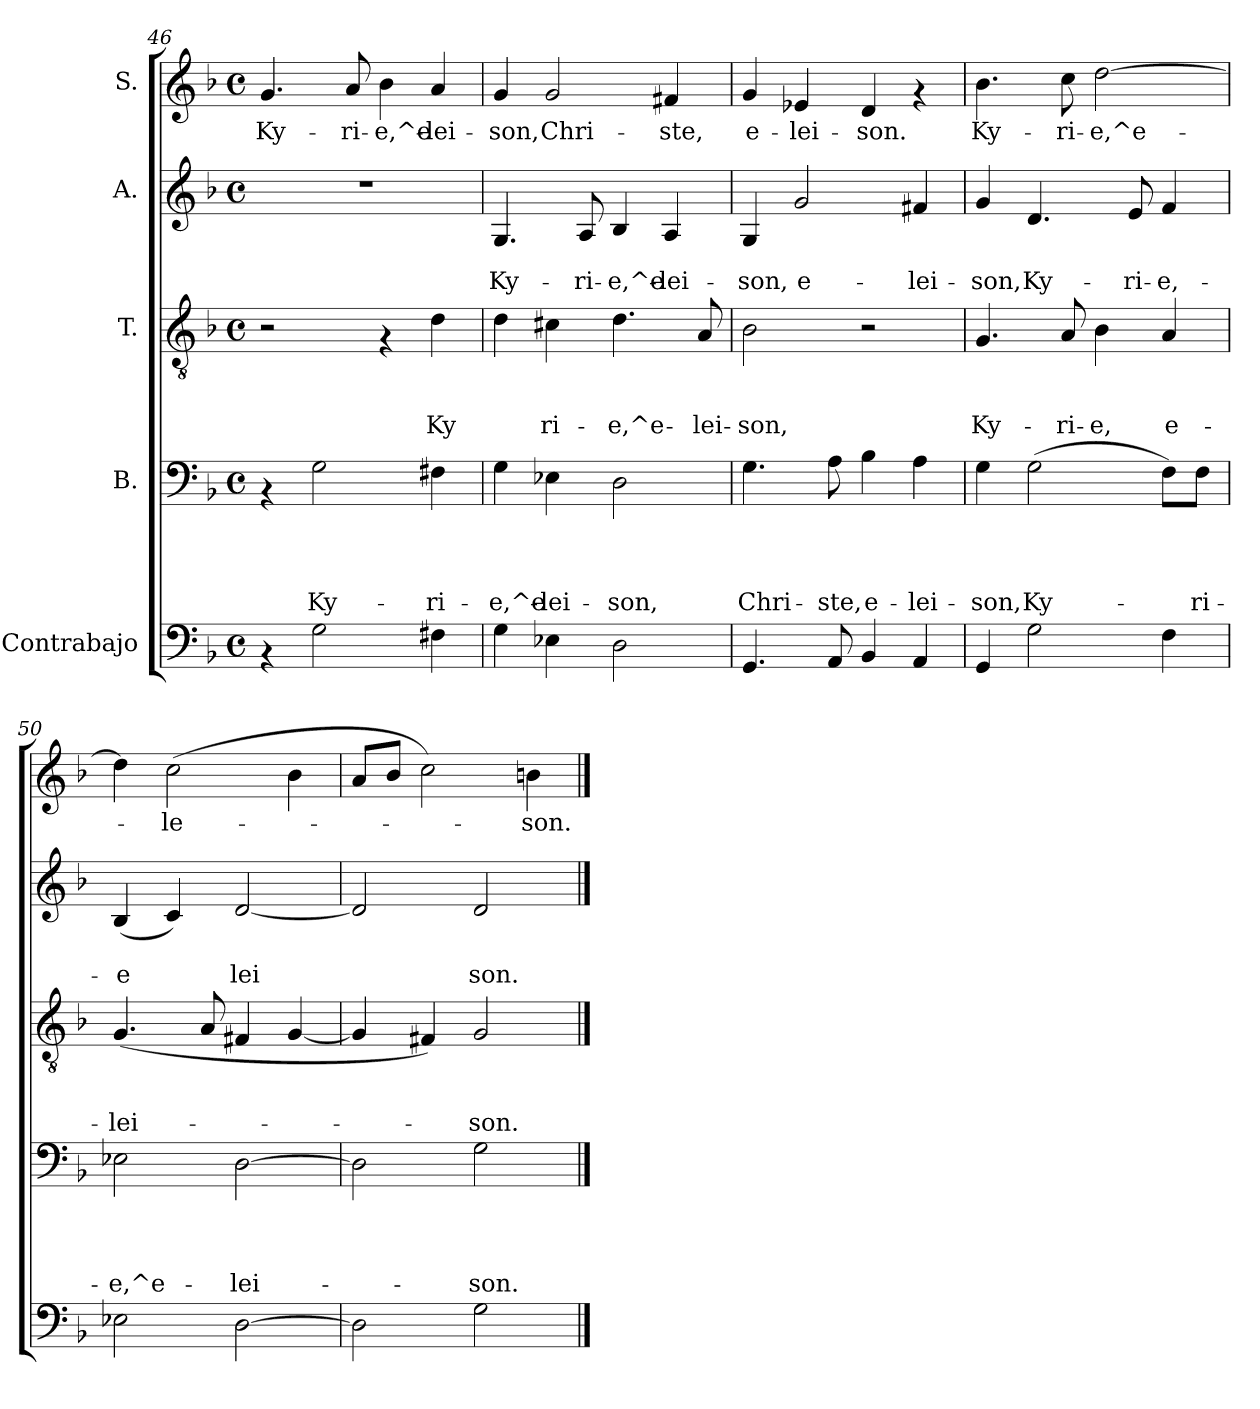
**kern	**kern	**text	**text	**text	**text	**kern	**text	**text	**text	**kern	**text	**text	**kern	**text
*part5	*part4	*part4	*part4	*part4	*part4	*part3	*part3	*part3	*part3	*part2	*part2	*part2	*part1	*part1
*staff5	*staff4	*staff4	*staff4	*staff4	*staff4	*staff3	*staff3	*staff3	*staff3	*staff2	*staff2	*staff2	*staff1	*staff1
*I"Contrabajo	*I"B.	*	*	*	*	*I"T.	*	*	*	*I"A.	*	*	*I"S.	*
*clefF4	*clefF4	*	*	*	*	*clefGv2	*	*	*	*clefG2	*	*	*clefG2	*
*k[b-]	*k[b-]	*	*	*	*	*k[b-]	*	*	*	*k[b-]	*	*	*k[b-]	*
*F:	*F:	*	*	*	*	*F:	*	*	*	*F:	*	*	*F:	*
*M4/4	*M4/4	*	*	*	*	*M4/4	*	*	*	*M4/4	*	*	*M4/4	*
*met(c)	*met(c)	*	*	*	*	*met(c)	*	*	*	*met(c)	*	*	*met(c)	*
=46	=46	=46	=46	=46	=46	=46	=46	=46	=46	=46	=46	=46	=46	=46
!	!	!	!	!	!	!	!	!	!	!	!	!	!	!LO:LY:b
4rAA	4rAA	.	.	.	.	2r	.	.	.	1r	.	.	4.g/	Ky-
!	!	!	!	!	!LO:LY:b	!	!	!	!	!	!	!	!	!
2G\	2G\	.	.	.	Ky-	.	.	.	.	.	.	.	.	.
!	!	!	!	!	!	!	!	!	!	!	!	!	!	!LO:LY:b
.	.	.	.	.	.	.	.	.	.	.	.	.	8a/	-ri-
!	!	!	!	!	!	!	!	!	!	!	!	!	!	!LO:LY:b
.	.	.	.	.	.	4rF	.	.	.	.	.	.	4b-\	-e,^e-
!	!	!	!	!	!LO:LY:b	!	!	!	!LO:LY:b	!	!	!	!	!LO:LY:b
4F#X\	4F#X\	.	.	.	-ri-	4d\	.	.	Ky	.	.	.	4a/	-lei-
!!LO:PB:g=z
=47	=47	=47	=47	=47	=47	=47	=47	=47	=47	=47	=47	=47	=47	=47
!	!	!	!	!	!LO:LY:b	!	!	!	!	!	!	!LO:LY:b	!	!LO:LY:b
4G\	4G\	.	.	.	-e,^e-	4d\	.	.	.	4.G/	.	Ky-	4g/	-son,
!	!	!	!	!	!LO:LY:b	!	!	!	!LO:LY:b	!	!	!	!	!LO:LY:b
4E-X\	4E-X\	.	.	.	-lei-	4c#X\	.	.	ri-	.	.	.	2g/	Chri-
!	!	!	!	!	!	!	!	!	!	!	!	!LO:LY:b	!	!
.	.	.	.	.	.	.	.	.	.	8A/	.	-ri-	.	.
!	!	!	!	!	!LO:LY:b	!	!	!	!LO:LY:b	!	!	!LO:LY:b	!	!
2D\	2D\	.	.	.	-son,	4.d\	.	.	-e,^e-	4B-/	.	-e,^e-	.	.
!	!	!	!	!	!	!	!	!	!	!	!	!LO:LY:b	!	!LO:LY:b
.	.	.	.	.	.	.	.	.	.	4A/	.	-lei-	4f#X/	-ste,
!	!	!	!	!	!	!	!	!	!LO:LY:b	!	!	!	!	!
.	.	.	.	.	.	8A/	.	.	-lei-	.	.	.	.	.
=48	=48	=48	=48	=48	=48	=48	=48	=48	=48	=48	=48	=48	=48	=48
!	!	!	!	!	!LO:LY:b	!	!	!	!LO:LY:b	!	!	!LO:LY:b	!	!LO:LY:b
4.GG/	4.G\	.	.	.	Chri-	2B-\	.	.	-son,	4G/	.	-son,	4g/	e-
!	!	!	!	!	!	!	!	!	!	!	!	!LO:LY:b	!	!LO:LY:b
.	.	.	.	.	.	.	.	.	.	2g/	.	e-	4e-X/	-lei-
!	!	!	!	!	!LO:LY:b	!	!	!	!	!	!	!	!	!
8AA/	8A\	.	.	.	-ste,	.	.	.	.	.	.	.	.	.
!	!	!	!	!	!LO:LY:b	!	!	!	!	!	!	!	!	!LO:LY:b
4BB-/	4B-\	.	.	.	e-	2r	.	.	.	.	.	.	4d/	-son.
!	!	!	!	!	!LO:LY:b	!	!	!	!	!	!	!LO:LY:b	!	!
4AA/	4A\	.	.	.	-lei-	.	.	.	.	4f#X/	.	-lei-	4rf	.
=49	=49	=49	=49	=49	=49	=49	=49	=49	=49	=49	=49	=49	=49	=49
!	!	!	!	!	!LO:LY:b	!	!	!	!LO:LY:b	!	!	!LO:LY:b	!	!LO:LY:b
4GG/	4G\	.	.	.	-son,	4.G/	.	.	Ky-	4g/	.	-son,	4.b-\	Ky-
!	!	!	!	!	!LO:LY:b	!	!	!	!	!	!	!LO:LY:b	!	!
2G\	(>2G\	.	.	.	Ky-	.	.	.	.	4.d/	.	Ky-	.	.
!	!	!	!	!	!	!	!	!	!LO:LY:b	!	!	!	!	!LO:LY:b
.	.	.	.	.	.	8A/	.	.	-ri-	.	.	.	8cc\	-ri-
!	!	!	!	!	!	!	!	!	!LO:LY:b	!	!	!	!	!LO:LY:b
.	.	.	.	.	.	4B-\	.	.	-e,	.	.	.	[>2dd\	-e,^e-
!	!	!	!	!	!	!	!	!	!	!	!	!LO:LY:b	!	!
.	.	.	.	.	.	.	.	.	.	8e/	.	-ri-	.	.
!	!	!	!	!	!	!	!	!	!LO:LY:b	!	!	!LO:LY:b	!	!
4F\	8F\L)	.	.	.	.	4A/	.	.	e-	4f/	.	-e,-	.	.
!	!	!	!	!	!LO:LY:b	!	!	!	!	!	!	!	!	!
.	8F\J	.	.	.	-ri-	.	.	.	.	.	.	.	.	.
=50	=50	=50	=50	=50	=50	=50	=50	=50	=50	=50	=50	=50	=50	=50
!	!	!	!	!	!LO:LY:b	!	!	!	!LO:LY:b	!	!	!LO:LY:b	!	!
2E-X\	2E-X\	.	.	.	-e,^e-	(>4.G/	.	.	-lei-	(>4B-/	.	-e	4dd\]	.
!	!	!	!	!	!	!	!	!	!	!	!	!	!	!LO:LY:b
.	.	.	.	.	.	.	.	.	.	4c/)	.	.	(>2cc\	-le-
.	.	.	.	.	.	8A/	.	.	.	.	.	.	.	.
!	!	!	!	!	!LO:LY:b	!	!	!	!	!	!	!LO:LY:b	!	!
[>2D\	[>2D\	.	.	.	-lei-	4F#X/	.	.	.	[>2d/	.	lei	.	.
.	.	.	.	.	.	[>4G/	.	.	.	.	.	.	4b-\	.
=51	=51	=51	=51	=51	=51	=51	=51	=51	=51	=51	=51	=51	=51	=51
2D\]	2D\]	.	.	.	.	4G/]	.	.	.	2d/]	.	.	8a/L	.
.	.	.	.	.	.	.	.	.	.	.	.	.	8b-/J	.
.	.	.	.	.	.	4F#X/)	.	.	.	.	.	.	2cc\)	.
!	!	!	!	!	!LO:LY:b	!	!	!	!LO:LY:b	!	!	!LO:LY:b	!	!
2G\	2G\	.	.	.	-son.	2G/	.	.	-son.	2d/	.	son.	.	.
!	!	!	!	!	!	!	!	!	!	!	!	!	!	!LO:LY:b
.	.	.	.	.	.	.	.	.	.	.	.	.	4bn\	-son.
==	==	==	==	==	==	==	==	==	==	==	==	==	==	==
*-	*-	*-	*-	*-	*-	*-	*-	*-	*-	*-	*-	*-	*-	*-
